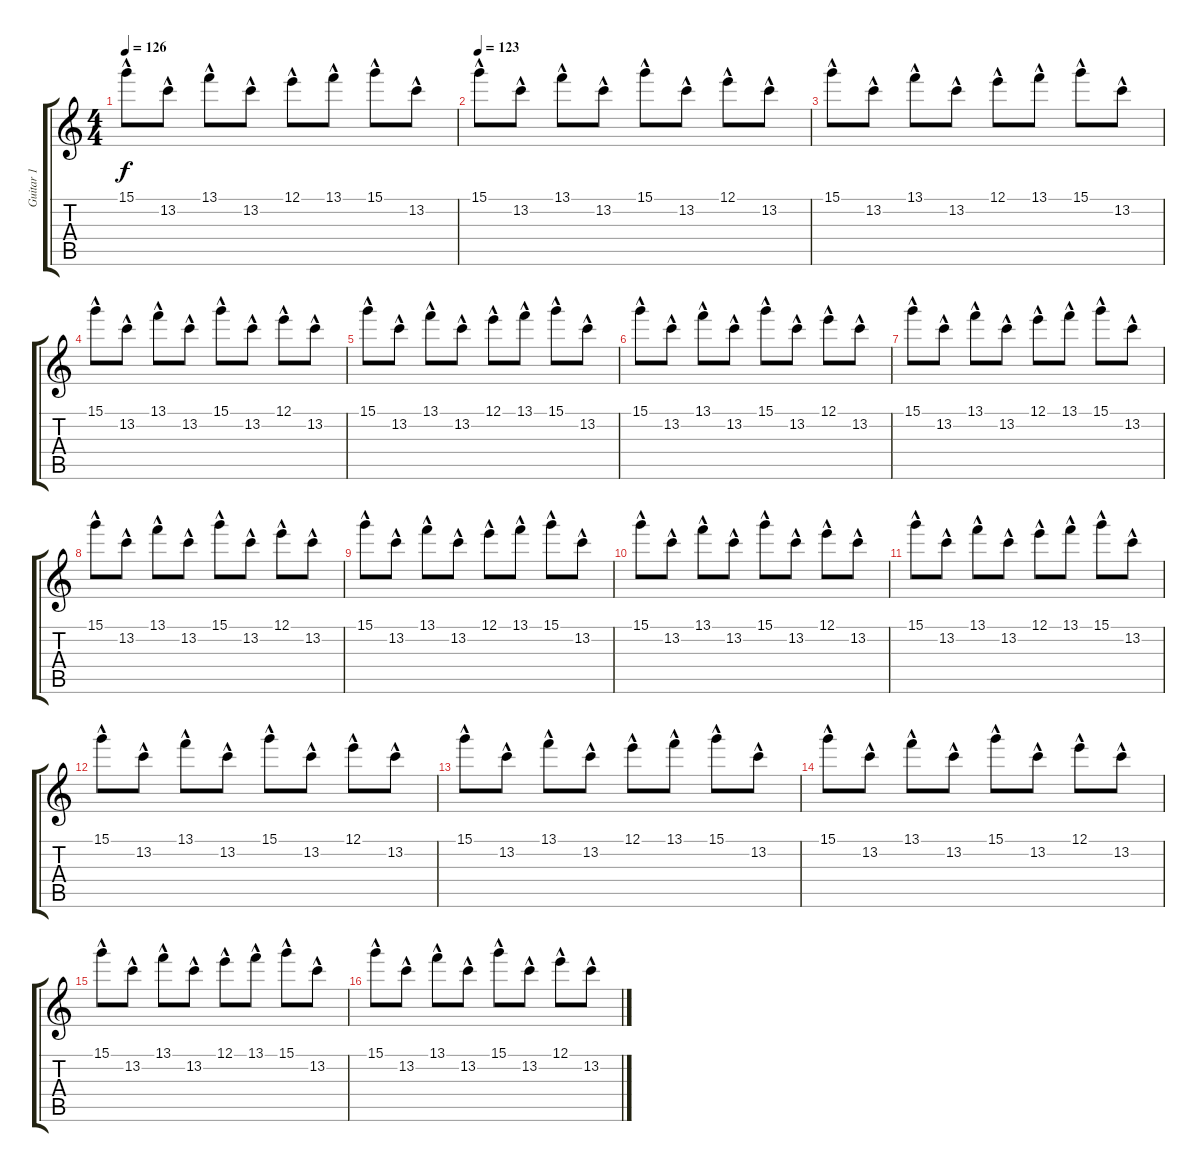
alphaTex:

\track ("Guitar 1" "Guitar 1") {instrument electricguitarjazz}
\staff {score tabs}
\tuning (E4 B3 G3 D3 A2 E2) {hide}
\ts (4 4)
\tempo 126
\clef g2
\ks c
15.1{hac}.8{dy f} 13.2{hac}.8 13.1{hac}.8 13.2{hac}.8 12.1{hac}.8 13.1{hac}.8 15.1{hac}.8 13.2{hac}.8 |
\tempo 123
15.1{hac}.8 13.2{hac}.8 13.1{hac}.8 13.2{hac}.8 15.1{hac}.8 13.2{hac}.8 12.1{hac}.8 13.2{hac}.8 |
15.1{hac}.8 13.2{hac}.8 13.1{hac}.8 13.2{hac}.8 12.1{hac}.8 13.1{hac}.8 15.1{hac}.8 13.2{hac}.8 |
15.1{hac}.8 13.2{hac}.8 13.1{hac}.8 13.2{hac}.8 15.1{hac}.8 13.2{hac}.8 12.1{hac}.8 13.2{hac}.8 |
15.1{hac}.8 13.2{hac}.8 13.1{hac}.8 13.2{hac}.8 12.1{hac}.8 13.1{hac}.8 15.1{hac}.8 13.2{hac}.8 |
15.1{hac}.8 13.2{hac}.8 13.1{hac}.8 13.2{hac}.8 15.1{hac}.8 13.2{hac}.8 12.1{hac}.8 13.2{hac}.8 |
15.1{hac}.8 13.2{hac}.8 13.1{hac}.8 13.2{hac}.8 12.1{hac}.8 13.1{hac}.8 15.1{hac}.8 13.2{hac}.8 |
15.1{hac}.8 13.2{hac}.8 13.1{hac}.8 13.2{hac}.8 15.1{hac}.8 13.2{hac}.8 12.1{hac}.8 13.2{hac}.8 |
15.1{hac}.8 13.2{hac}.8 13.1{hac}.8 13.2{hac}.8 12.1{hac}.8 13.1{hac}.8 15.1{hac}.8 13.2{hac}.8 |
15.1{hac}.8 13.2{hac}.8 13.1{hac}.8 13.2{hac}.8 15.1{hac}.8 13.2{hac}.8 12.1{hac}.8 13.2{hac}.8 |
15.1{hac}.8 13.2{hac}.8 13.1{hac}.8 13.2{hac}.8 12.1{hac}.8 13.1{hac}.8 15.1{hac}.8 13.2{hac}.8 |
15.1{hac}.8 13.2{hac}.8 13.1{hac}.8 13.2{hac}.8 15.1{hac}.8 13.2{hac}.8 12.1{hac}.8 13.2{hac}.8 |
15.1{hac}.8 13.2{hac}.8 13.1{hac}.8 13.2{hac}.8 12.1{hac}.8 13.1{hac}.8 15.1{hac}.8 13.2{hac}.8 |
15.1{hac}.8 13.2{hac}.8 13.1{hac}.8 13.2{hac}.8 15.1{hac}.8 13.2{hac}.8 12.1{hac}.8 13.2{hac}.8 |
15.1{hac}.8 13.2{hac}.8 13.1{hac}.8 13.2{hac}.8 12.1{hac}.8 13.1{hac}.8 15.1{hac}.8 13.2{hac}.8 |
15.1{hac}.8 13.2{hac}.8 13.1{hac}.8 13.2{hac}.8 15.1{hac}.8 13.2{hac}.8 12.1{hac}.8 13.2{hac}.8
